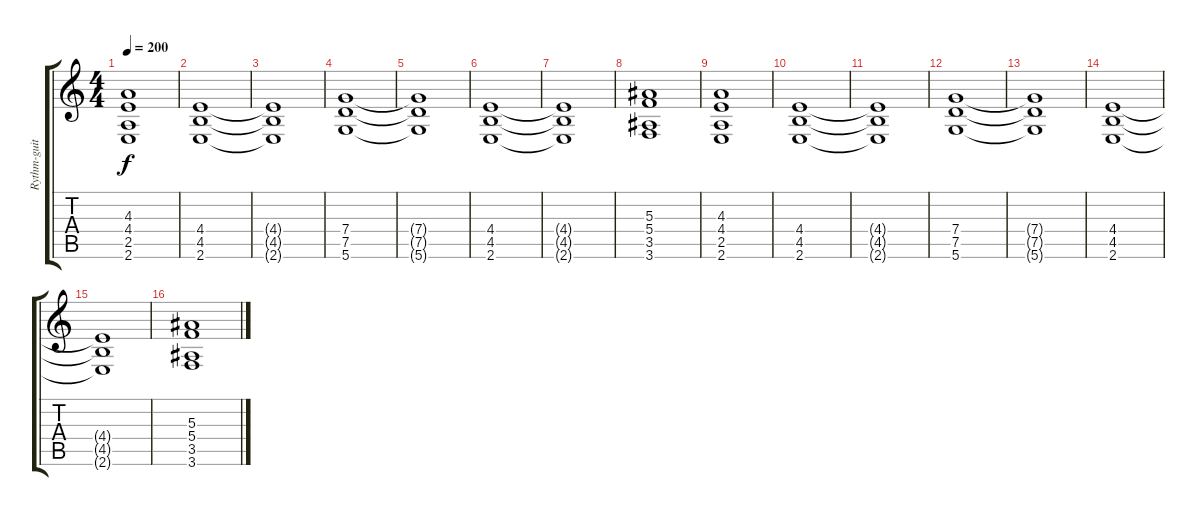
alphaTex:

\track ("Rythm-guitar" "Rythm-guit") {instrument distortionguitar}
\staff {score tabs}
\tuning (D4 A3 F3 C3 G2 D2) {hide}
\ts (4 4)
\tempo 200
\clef g2
\ks c
(4.3 4.4 2.5 2.6).1{dy f} |
(4.4 4.5 2.6).1 |
(4.4{t} 4.5{t} 2.6{t}).1 |
(7.4 7.5 5.6).1 |
(7.4{t} 7.5{t} 5.6{t}).1 |
(4.4 4.5 2.6).1 |
(4.4{t} 4.5{t} 2.6{t}).1 |
(5.3 5.4 3.5 3.6).1 |
(4.3 4.4 2.5 2.6).1 |
(4.4 4.5 2.6).1 |
(4.4{t} 4.5{t} 2.6{t}).1 |
(7.4 7.5 5.6).1 |
(7.4{t} 7.5{t} 5.6{t}).1 |
(4.4 4.5 2.6).1 |
(4.4{t} 4.5{t} 2.6{t}).1 |
(5.3 5.4 3.5 3.6).1
